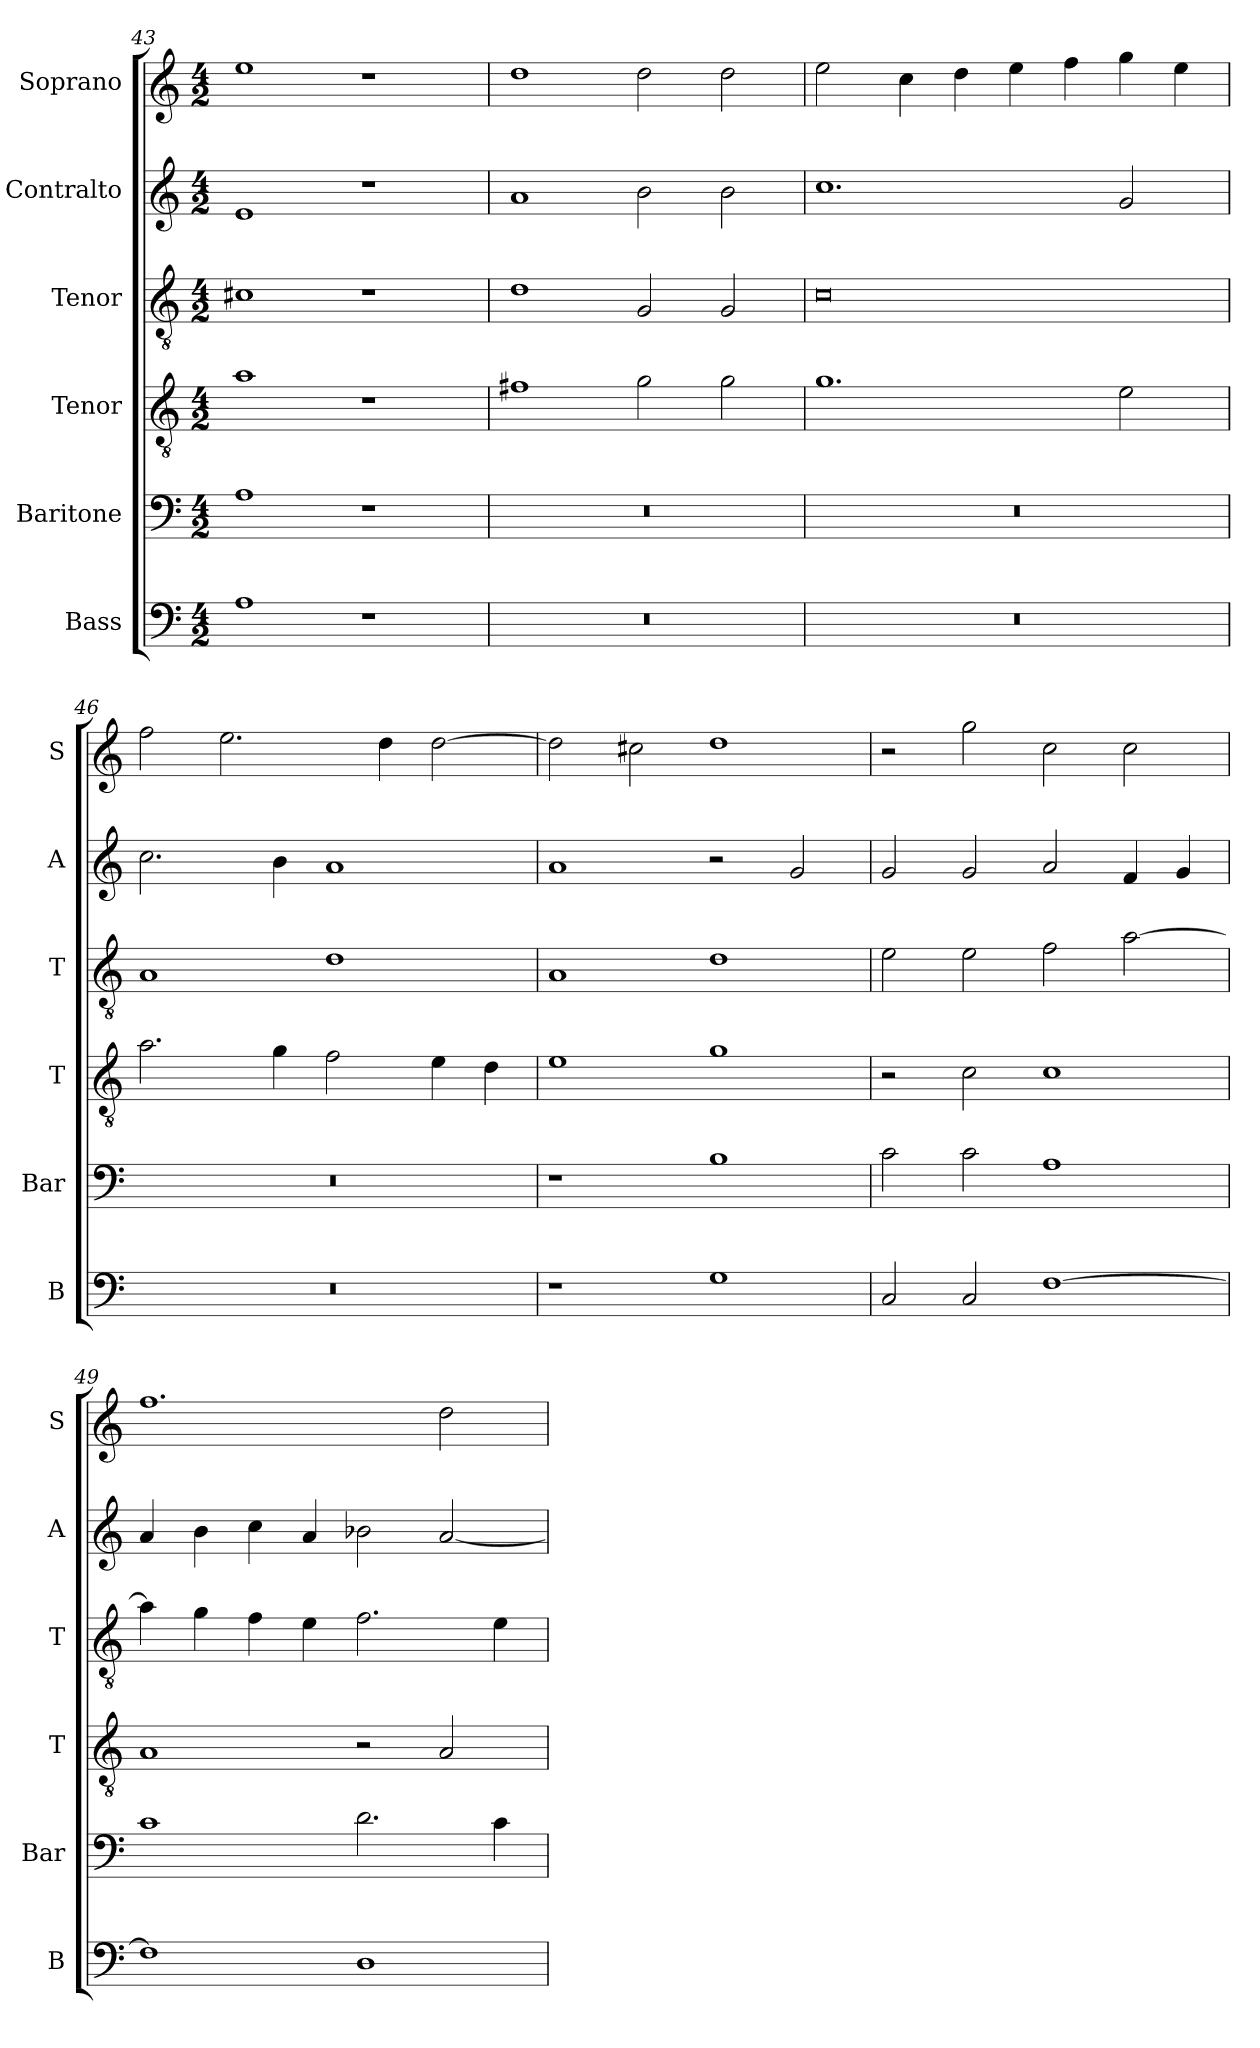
**kern	**kern	**kern	**kern	**kern	**kern
*part6	*part5	*part4	*part3	*part2	*part1
*staff6	*staff5	*staff4	*staff3	*staff2	*staff1
*I"Bass	*I"Baritone	*I"Tenor	*I"Tenor	*I"Contralto	*I"Soprano
*I'B	*I'Bar	*I'T	*I'T	*I'A	*I'S
*clefF4	*clefF4	*clefGv2	*clefGv2	*clefG2	*clefG2
*k[]	*k[]	*k[]	*k[]	*k[]	*k[]
*G:mix	*G:mix	*G:mix	*G:mix	*G:mix	*G:mix
*M4/2	*M4/2	*M4/2	*M4/2	*M4/2	*M4/2
=43	=43	=43	=43	=43	=43
1A	1A	1a	1c#X	1e	1ee
1r	1r	1r	1r	1r	1r
=44	=44	=44	=44	=44	=44
0r	0r	1f#X	1d	1a	1dd
.	.	2g	2G	2b	2dd
.	.	2g	2G	2b	2dd
=45	=45	=45	=45	=45	=45
0r	0r	1.g	0c	1.cc	2ee
.	.	.	.	.	4cc
.	.	.	.	.	4dd
.	.	.	.	.	4ee
.	.	.	.	.	4ff
.	.	2e	.	2g	4gg
.	.	.	.	.	4ee
=46	=46	=46	=46	=46	=46
0r	0r	2.a	1A	2.cc	2ff
.	.	.	.	.	2.ee
.	.	4g	.	4b	.
.	.	2f	1d	1a	.
.	.	.	.	.	4dd
.	.	4e	.	.	[2dd
.	.	4d	.	.	.
=47	=47	=47	=47	=47	=47
1r	1r	1e	1A	1a	2dd]
.	.	.	.	.	2cc#X
1G	1B	1g	1d	2r	1dd
.	.	.	.	2g	.
=48	=48	=48	=48	=48	=48
2C	2c	2r	2e	2g	2r
2C	2c	2c	2e	2g	2gg
[1F	1A	1c	2f	2a	2cc
.	.	.	[2a	4f	2cc
.	.	.	.	4g	.
=49	=49	=49	=49	=49	=49
1F]	1c	1A	4a]	4a	1.ff
.	.	.	4g	4b	.
.	.	.	4f	4cc	.
.	.	.	4e	4a	.
1D	2.d	2r	2.f	2b-X	.
.	.	2A	.	[2a	2dd
.	4c	.	4e	.	.
=	=	=	=	=	=
*-	*-	*-	*-	*-	*-
